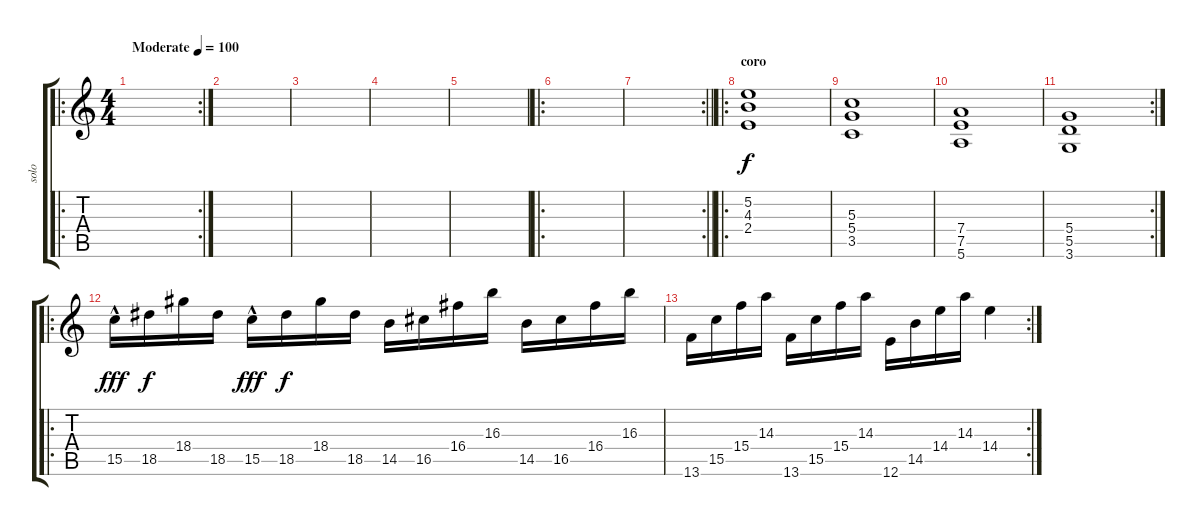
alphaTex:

\track ("solo" "solo") {instrument overdrivenguitar}
\staff {score tabs}
\tuning (E4 B3 G3 D3 A2 E2) {hide}
\ro
\rc 2
\ts (4 4)
\tempo (100 "Moderate")
\clef g2
\ks c
|
|
|
|
|
\ro
|
\rc 2
\barLineRight lightlight
|
\ro
\section ("" "coro")
(5.2 4.3 2.4).1 |
(5.3 5.4 3.5).1 |
(7.4 7.5 5.6).1 |
\rc 2
(5.4 5.5 3.6).1 |
\ro
15.5{hac}.16{dy fff} 18.5.16{dy f} 18.4.16 18.5.16 15.5{hac}.16{dy fff} 18.5.16{dy f} 18.4.16 18.5.16 14.5.16 16.5.16 16.4.16 16.3.16 14.5.16 16.5.16 16.4.16 16.3.16 |
\rc 2
13.6.16 15.5.16 15.4.16 14.3.16 13.6.16 15.5.16 15.4.16 14.3.16 12.6.16 14.5.16 14.4.16 14.3.16 14.4.4
